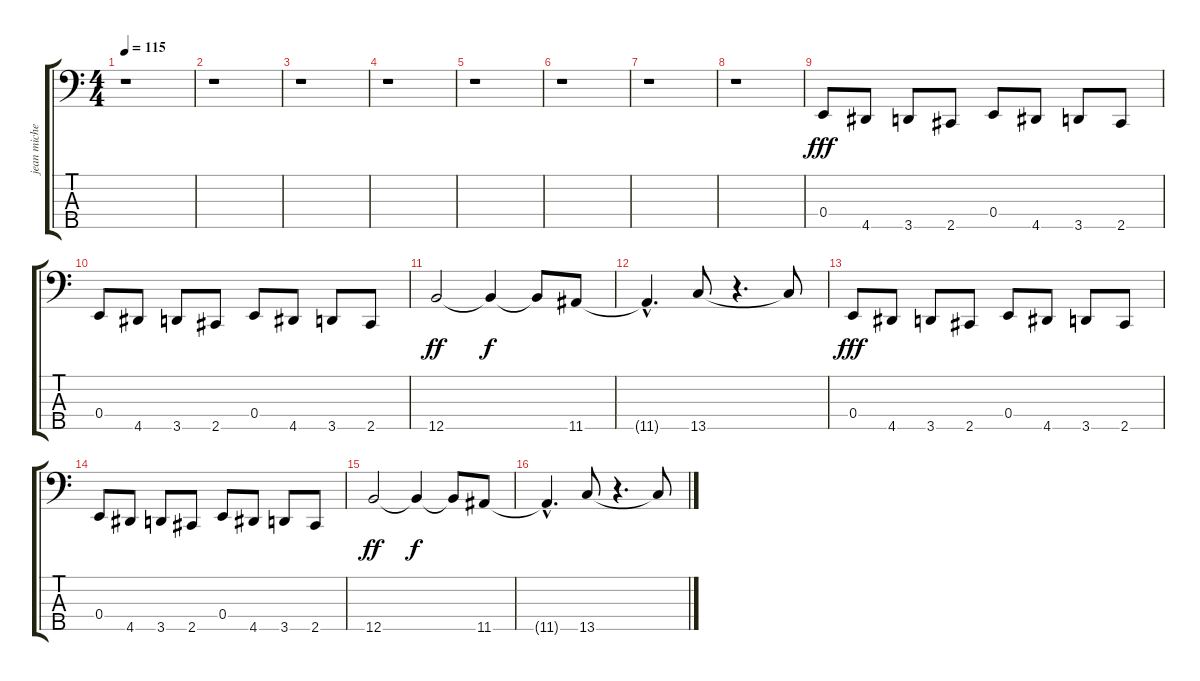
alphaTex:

\track ("jean michel" "jean miche") {instrument electricbasspick}
\staff {score tabs}
\tuning (G2 D2 A1 E1 B0) {hide}
\ts (4 4)
\tempo 115
\clef f4
\ks c
r.1{dy fff instrument electricbasspick} |
r.1 |
r.1 |
r.1 |
r.1 |
r.1 |
r.1 |
r.1 |
0.4.8 4.5.8 3.5.8 2.5.8 0.4.8 4.5.8 3.5.8 2.5.8 |
0.4.8 4.5.8 3.5.8 2.5.8 0.4.8 4.5.8 3.5.8 2.5.8 |
12.5.2{dy ff} 12.5{t}.4{dy f} 12.5{t}.8 11.5.8 |
11.5{hac t}.4{d} 13.5.8 r.4{d} 13.5{t}.8 |
0.4.8{dy fff} 4.5.8 3.5.8 2.5.8 0.4.8 4.5.8 3.5.8 2.5.8 |
0.4.8 4.5.8 3.5.8 2.5.8 0.4.8 4.5.8 3.5.8 2.5.8 |
12.5.2{dy ff} 12.5{t}.4{dy f} 12.5{t}.8 11.5.8 |
11.5{hac t}.4{d} 13.5.8 r.4{d} 13.5{t}.8
